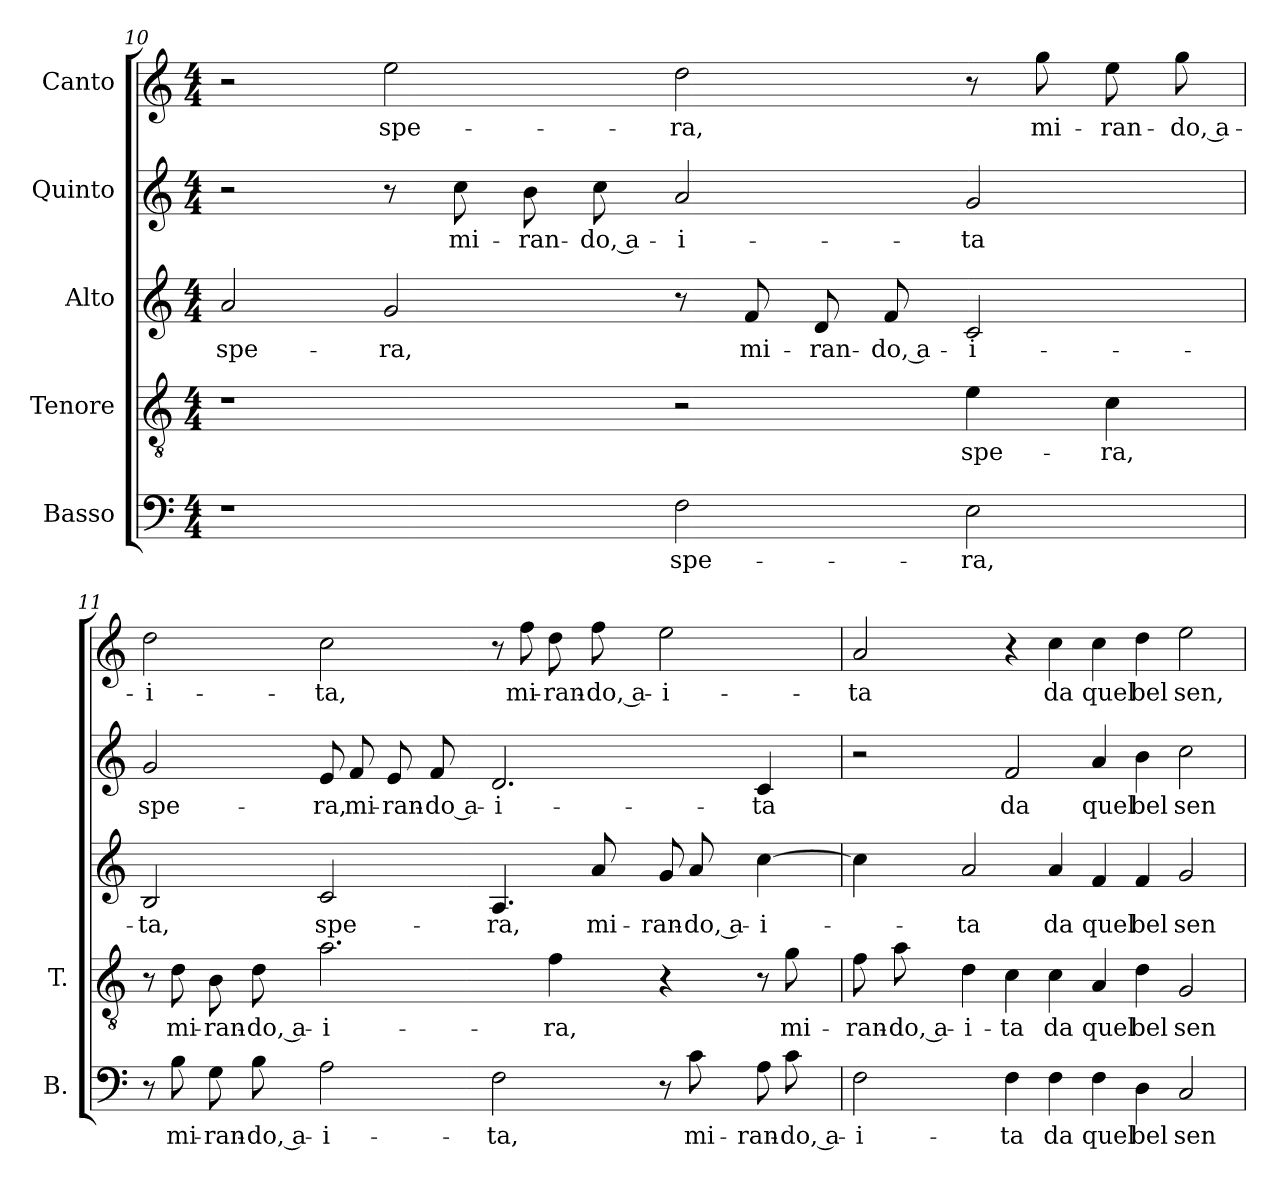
**kern	**text	**kern	**text	**kern	**text	**kern	**text	**kern	**text
*part5	*part5	*part4	*part4	*part3	*part3	*part2	*part2	*part1	*part1
*staff5	*staff5	*staff4	*staff4	*staff3	*staff3	*staff2	*staff2	*staff1	*staff1
*I"Basso	*	*I"Tenore	*	*I"Alto	*	*I"Quinto	*	*I"Canto	*
*I'B.	*	*I'T.	*	*	*	*	*	*	*
*clefF4	*	*clefGv2	*	*clefG2	*	*clefG2	*	*clefG2	*
*k[]	*	*k[]	*	*k[]	*	*k[]	*	*k[]	*
*C:	*	*C:	*	*C:	*	*C:	*	*C:	*
*M4/4	*	*M4/4	*	*M4/4	*	*M4/4	*	*M4/4	*
=10	=10	=10	=10	=10	=10	=10	=10	=10	=10
1r	.	1r	.	2a/	spe-	2r	.	2r	.
.	.	.	.	2g/	-ra,	8r	.	2ee\	spe-
.	.	.	.	.	.	8cc\	mi-	.	.
.	.	.	.	.	.	8b\	-ran-	.	.
.	.	.	.	.	.	8cc\	-do, a-	.	.
2F\	spe-	2r	.	8r	.	2a/	-i-	2dd\	-ra,
.	.	.	.	8f/	mi-	.	.	.	.
.	.	.	.	8d/	-ran-	.	.	.	.
.	.	.	.	8f/	-do, a-	.	.	.	.
2E\	-ra,	4e\	spe-	2c/	-i-	2g/	-ta	8r	.
.	.	.	.	.	.	.	.	8gg\	mi-
.	.	4c\	-ra,	.	.	.	.	8ee\	-ran-
.	.	.	.	.	.	.	.	8gg\	-do, a-
=11	=11	=11	=11	=11	=11	=11	=11	=11	=11
8r	.	8r	.	2B/	-ta,	2g/	spe-	2dd\	-i-
8B\	mi-	8d\	mi-	.	.	.	.	.	.
8G\	-ran-	8B\	-ran-	.	.	.	.	.	.
8B\	-do, a-	8d\	-do, a-	.	.	.	.	.	.
2A\	-i-	2.a\	-i-	2c/	spe-	8e/	-ra,	2cc\	-ta,
.	.	.	.	.	.	8f/	mi-	.	.
.	.	.	.	.	.	8e/	-ran-	.	.
.	.	.	.	.	.	8f/	-do a-	.	.
2F\	-ta,	.	.	4.A/	-ra,	2.d/	-i-	8r	.
.	.	.	.	.	.	.	.	8ff\	mi-
.	.	4f\	-ra,	.	.	.	.	8dd\	-ran-
.	.	.	.	8a/	mi-	.	.	8ff\	-do, a-
8r	.	4r	.	8g/	-ran-	.	.	2ee\	-i-
8c\	mi-	.	.	8a/	-do, a-	.	.	.	.
8A\	-ran-	8r	.	[4cc\	-i-	4c/	-ta	.	.
8c\	-do, a-	8g\	mi-	.	.	.	.	.	.
=12	=12	=12	=12	=12	=12	=12	=12	=12	=12
2F\	-i-	8f\	-ran-	4cc\]	.	2r	.	2a/	-ta
.	.	8a\	-do, a-	.	.	.	.	.	.
.	.	4d\	-i-	2a/	-ta	.	.	.	.
4F\	-ta	4c\	-ta	.	.	2f/	da	4r	.
4F\	da	4c\	da	4a/	da	.	.	4cc\	da
4F\	quel	4A/	quel	4f/	quel	4a/	quel	4cc\	quel
4D\	bel	4d\	bel	4f/	bel	4b\	bel	4dd\	bel
2C/	sen	2G/	sen	2g/	sen	2cc\	sen	2ee\	sen,
=	=	=	=	=	=	=	=	=	=
*-	*-	*-	*-	*-	*-	*-	*-	*-	*-
